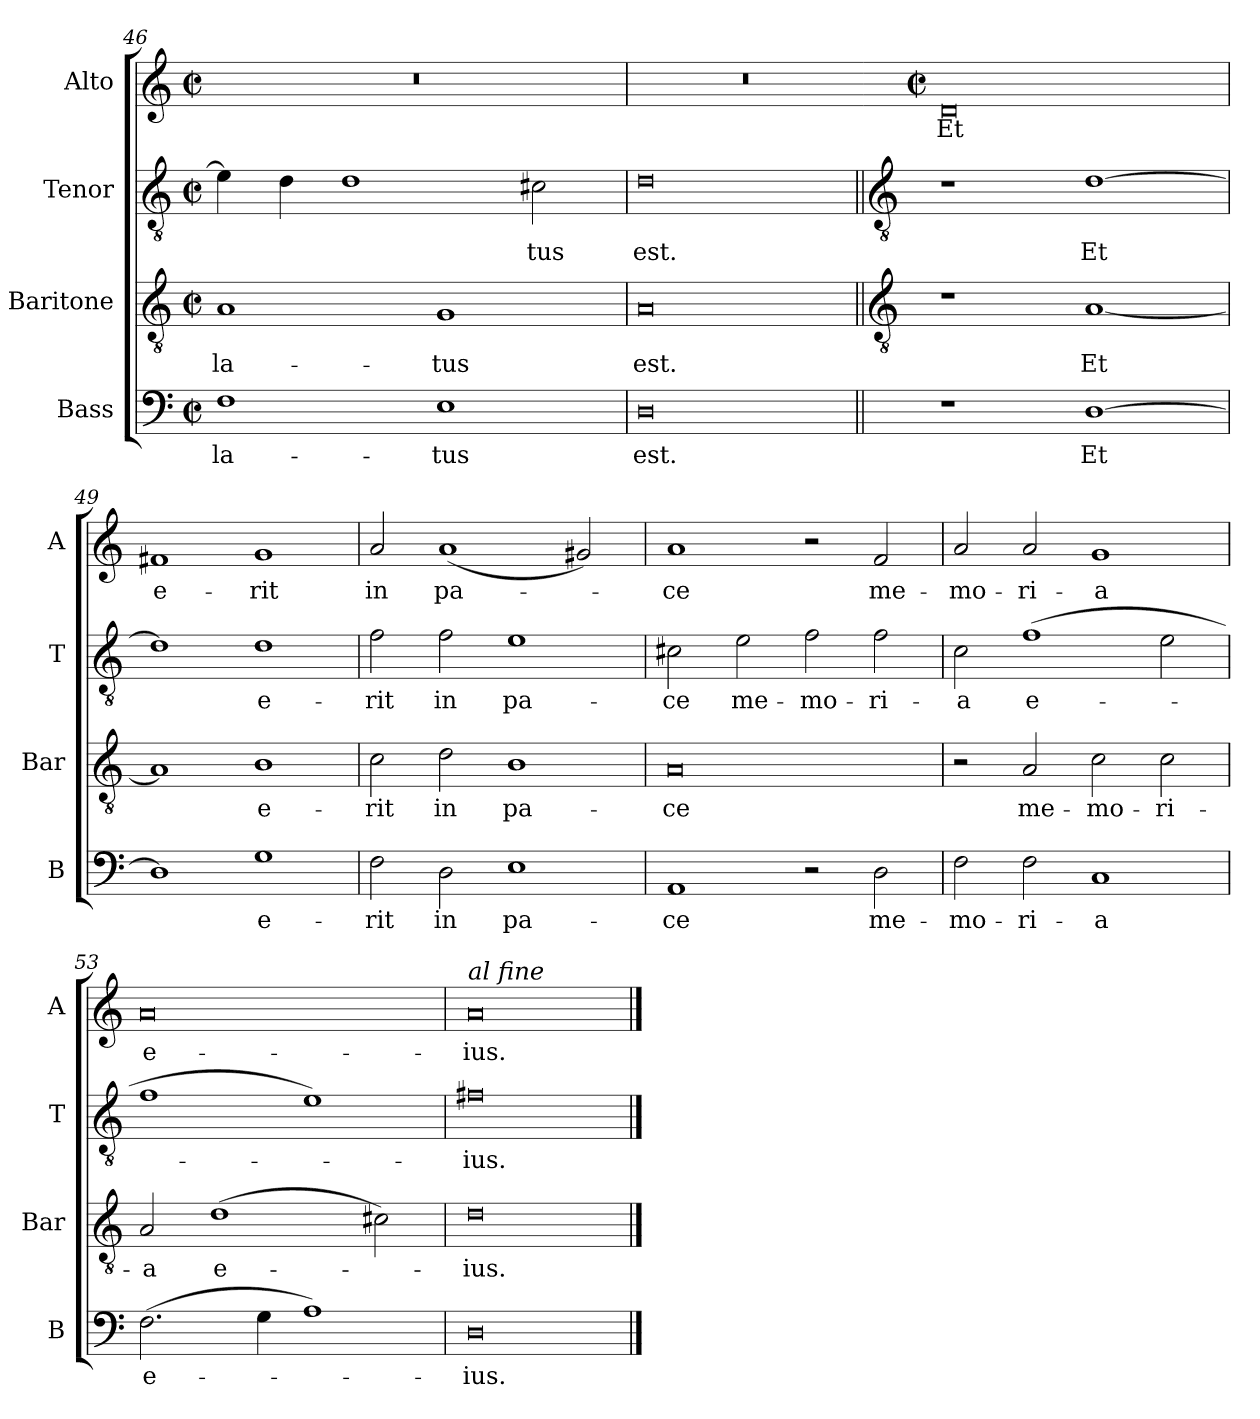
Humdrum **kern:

**kern	**text	**kern	**text	**kern	**text	**kern	**text
*part4	*part4	*part3	*part3	*part2	*part2	*part1	*part1
*staff4	*staff4	*staff3	*staff3	*staff2	*staff2	*staff1	*staff1
*I"Bass	*	*I"Baritone	*	*I"Tenor	*	*I"Alto	*
*I'B	*	*I'Bar	*	*I'T	*	*I'A	*
*clefF4	*	*clefGv2	*	*clefGv2	*	*clefG2	*
*k[]	*	*k[]	*	*k[]	*	*k[]	*
*C:	*	*C:	*	*C:	*	*C:	*
*M4/2	*	*M4/2	*	*M4/2	*	*M4/2	*
*met(c|)	*	*met(c|)	*	*met(c|)	*	*met(c|)	*
=46	=46	=46	=46	=46	=46	=46	=46
!	!LO:LY:b	!	!LO:LY:b	!	!	!	!
1F	-la-	1A	-la-	4e]	.	0r	.
.	.	.	.	4d	.	.	.
.	.	.	.	1d	.	.	.
!	!LO:LY:b	!	!LO:LY:b	!	!	!	!
1E	-tus	1G	-tus	.	.	.	.
!	!	!	!	!	!LO:LY:b	!	!
.	.	.	.	2c#X	tus	.	.
=47	=47	=47	=47	=47	=47	=47	=47
!	!LO:LY:b	!	!LO:LY:b	!	!LO:LY:b	!	!
0D	est.	0A	est.	0d	est.	0r	.
!!LO:LB:g=z
=48||	=48	=48||	=48	=48||	=48	=48	=48
*	*	*clefGv2	*	*clefGv2	*	*	*
*	*	*	*	*	*	*k[]	*
*	*	*	*	*	*	*C:	*
*	*	*	*	*	*	*M4/2	*
*	*	*	*	*	*	*met(c|)	*
!	!	!	!	!	!	!	!LO:LY:b
1r	.	1r	.	1r	.	0d	Et
!	!LO:LY:b	!	!LO:LY:b	!	!LO:LY:b	!	!
[1D	Et	[1A	Et	[1d	Et	.	.
=49	=49	=49	=49	=49	=49	=49	=49
!	!	!	!	!	!	!	!LO:LY:b
1D]	.	1A]	.	1d]	.	1f#X	e-
!	!LO:LY:b	!	!LO:LY:b	!	!LO:LY:b	!	!LO:LY:b
1G	e-	1B	e-	1d	e-	1g	-rit
=50	=50	=50	=50	=50	=50	=50	=50
!	!LO:LY:b	!	!LO:LY:b	!	!LO:LY:b	!	!LO:LY:b
2F	-rit	2c	-rit	2f\	-rit	2a	in
!	!LO:LY:b	!	!LO:LY:b	!	!LO:LY:b	!	!LO:LY:b
2D	in	2d	in	2f\	in	(<1a	pa-
!	!LO:LY:b	!	!LO:LY:b	!	!LO:LY:b	!	!
1E	pa-	1B	pa-	1e	pa-	.	.
.	.	.	.	.	.	2g#X)	.
=51	=51	=51	=51	=51	=51	=51	=51
!	!LO:LY:b	!	!LO:LY:b	!	!LO:LY:b	!	!LO:LY:b
1AA	-ce	0A	-ce	2c#X	-ce	1a	ce
!	!	!	!	!	!LO:LY:b	!	!
.	.	.	.	2e	me-	.	.
!	!	!	!	!	!LO:LY:b	!	!
2r	.	.	.	2f\	-mo-	2r	.
!	!LO:LY:b	!	!	!	!LO:LY:b	!	!LO:LY:b
2D	me-	.	.	2f\	-ri-	2f	me-
=52	=52	=52	=52	=52	=52	=52	=52
!	!LO:LY:b	!	!	!	!LO:LY:b	!	!LO:LY:b
2F	-mo-	2r	.	2c	-a	2a	-mo-
!	!LO:LY:b	!	!LO:LY:b	!	!LO:LY:b	!	!LO:LY:b
2F	-ri-	2A	me-	(>1f	e-	2a	-ri-
!	!LO:LY:b	!	!LO:LY:b	!	!	!	!LO:LY:b
1C	-a	2c	-mo-	.	.	1g	-a
!	!	!	!LO:LY:b	!	!	!	!
.	.	2c	-ri-	2e	.	.	.
=53	=53	=53	=53	=53	=53	=53	=53
!	!LO:LY:b	!	!LO:LY:b	!	!	!	!LO:LY:b
(>2.F	e-	2A	-a	1f	.	0a	e-
!	!	!	!LO:LY:b	!	!	!	!
.	.	(>1d	e-	.	.	.	.
4G	.	.	.	.	.	.	.
1A)	.	.	.	1e)	.	.	.
.	.	2c#X)	.	.	.	.	.
=54	=54	=54	=54	=54	=54	=54	=54
!	!	!	!	!	!	!LO:TX:a:i:t=al fine	!
!	!LO:LY:b	!	!LO:LY:b	!	!LO:LY:b	!	!LO:LY:b
0D	ius.	0d	ius.	0f#X	ius.	0a	-ius.
==	==	==	==	==	==	==	==
*-	*-	*-	*-	*-	*-	*-	*-
